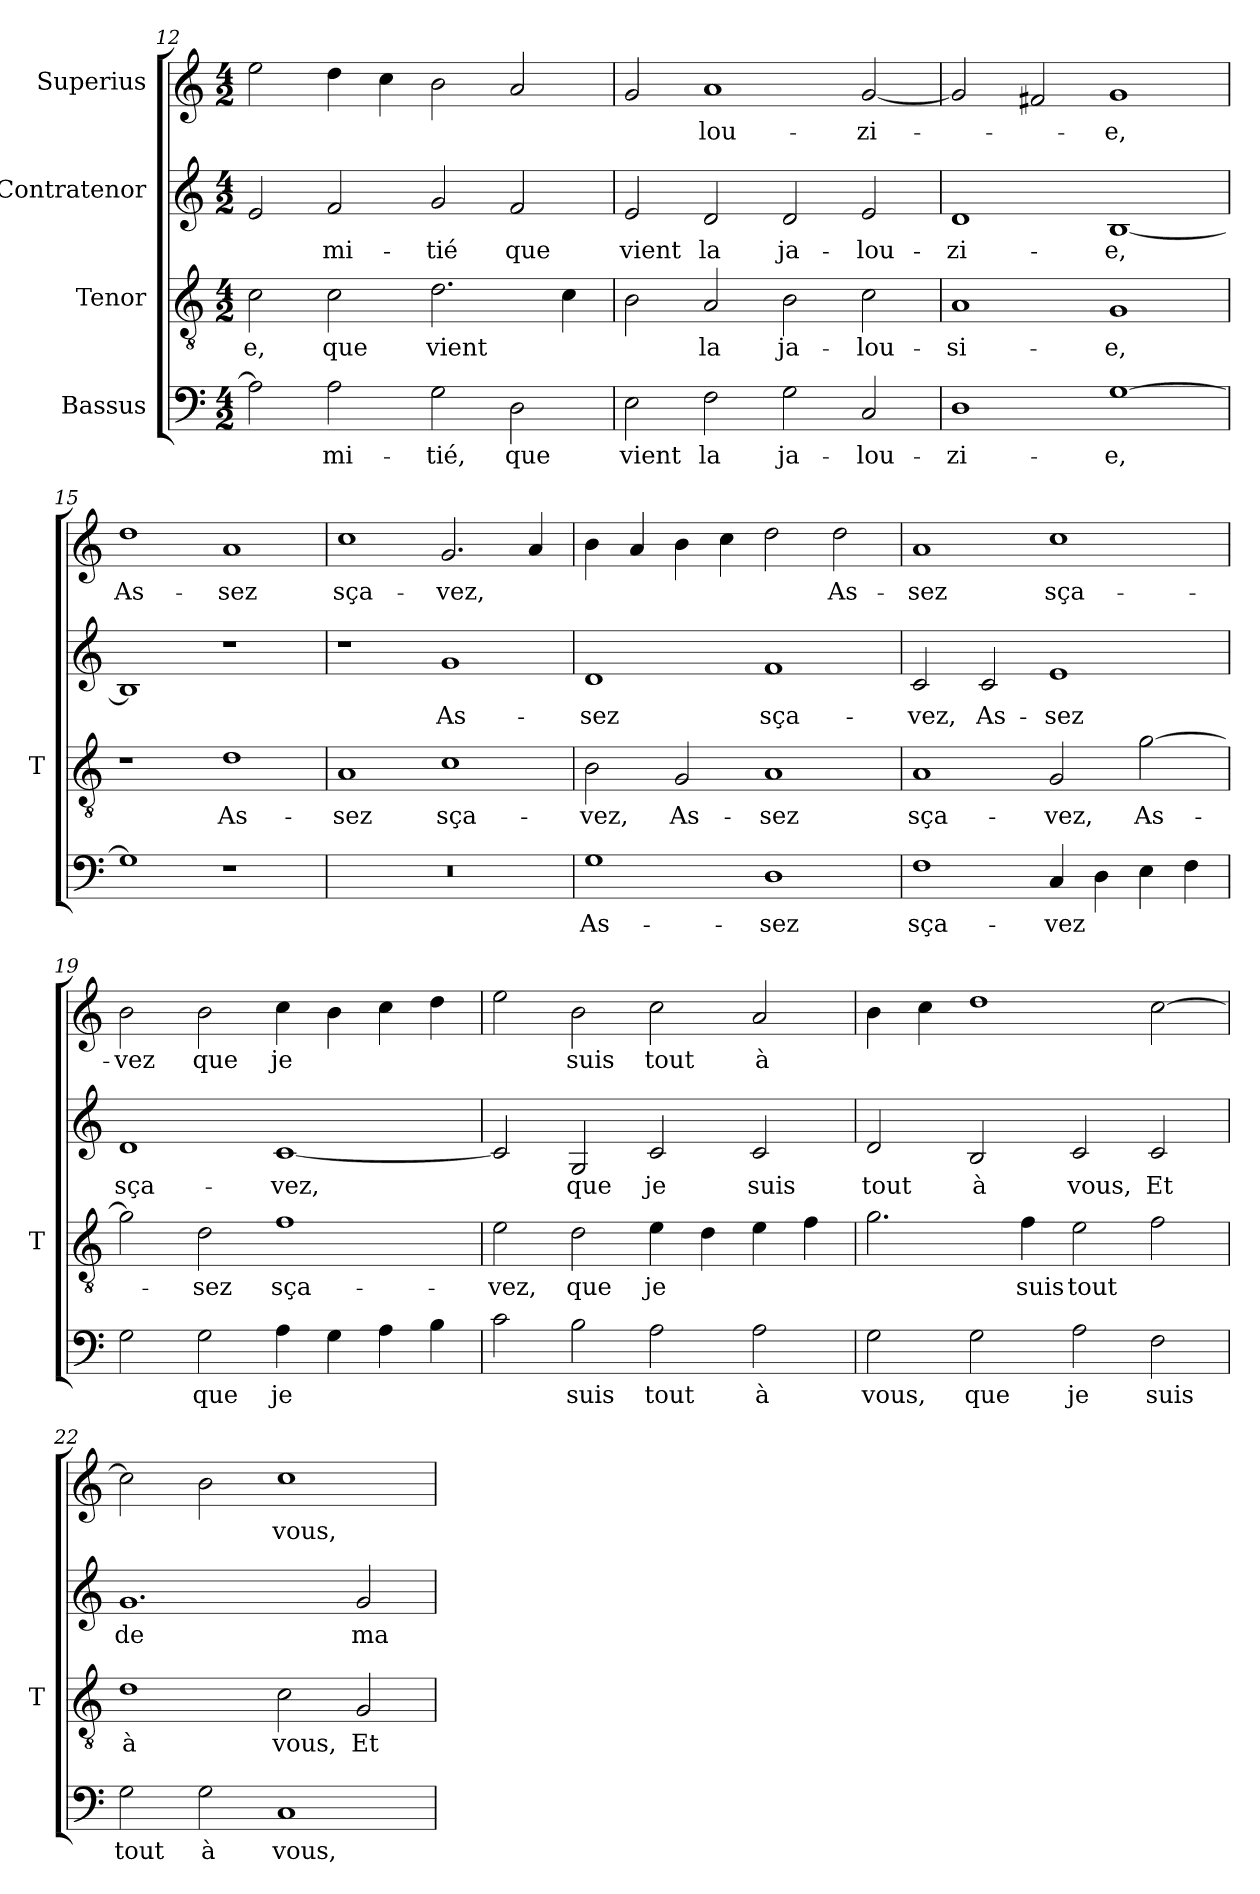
**kern	**text	**kern	**text	**kern	**text	**kern	**text
*part4	*part4	*part3	*part3	*part2	*part2	*part1	*part1
*staff4	*staff4	*staff3	*staff3	*staff2	*staff2	*staff1	*staff1
*I"Bassus	*	*I"Tenor	*	*I"Contratenor	*	*I"Superius	*
*	*	*I'T	*	*	*	*	*
*clefF4	*	*clefGv2	*	*clefG2	*	*clefG2	*
*k[]	*	*k[]	*	*k[]	*	*k[]	*
*M4/2	*	*M4/2	*	*M4/2	*	*M4/2	*
=12	=12	=12	=12	=12	=12	=12	=12
2A]	.	2c	-e,	2e	.	2ee	.
2A	mi-	2c	-que	2f	mi-	4dd	.
.	.	.	.	.	.	4cc	.
2G	-tié,	2.d	-vient	2g	-tié	2b	.
2D	-que	.	.	2f	-que	2a	.
.	.	4c	.	.	.	.	.
=13	=13	=13	=13	=13	=13	=13	=13
2E	-vient	2B	.	2e	-vient	2g	.
2F	-la	2A	-la	2d	-la	1a	lou-
2G	ja-	2B	ja-	2d	ja-	.	.
2C	lou-	2c	lou-	2e	lou-	[2g	zi-
=14	=14	=14	=14	=14	=14	=14	=14
1D	zi-	1A	si-	1d	zi-	2g]	.
.	.	.	.	.	.	2f#X	.
[1G	-e,	1G	-e,	[1B	-e,	1g	-e,
=15	=15	=15	=15	=15	=15	=15	=15
1G]	.	1r	.	1B]	.	1dd	As-
1r	.	1d	As-	1r	.	1a	-sez
=16	=16	=16	=16	=16	=16	=16	=16
0r	.	1A	-sez	1r	.	1cc	sça-
.	.	1c	sça-	1g	As-	2.g	-vez,
.	.	.	.	.	.	4a	.
=17	=17	=17	=17	=17	=17	=17	=17
1G	As-	2B	-vez,	1d	-sez	4b	.
.	.	.	.	.	.	4a	.
.	.	2G	As-	.	.	4b	.
.	.	.	.	.	.	4cc	.
1D	-sez	1A	-sez	1f	sça-	2dd	.
.	.	.	.	.	.	2dd	As-
=18	=18	=18	=18	=18	=18	=18	=18
1F	sça-	1A	sça-	2c	-vez,	1a	-sez
.	.	.	.	2c	As-	.	.
4C	-vez	2G	-vez,	1e	-sez	1cc	sça-
4D	.	.	.	.	.	.	.
4E	.	[2g	As-	.	.	.	.
4F	.	.	.	.	.	.	.
=19	=19	=19	=19	=19	=19	=19	=19
2G	.	2g]	.	1d	sça-	2b	-vez
2G	-que	2d	-sez	.	.	2b	-que
4A	-je	1f	sça-	[1c	-vez,	4cc	-je
4G	.	.	.	.	.	4b	.
4A	.	.	.	.	.	4cc	.
4B	.	.	.	.	.	4dd	.
=20	=20	=20	=20	=20	=20	=20	=20
2c	.	2e	-vez,	2c]	.	2ee	.
2B	-suis	2d	-que	2G	-que	2b	-suis
2A	-tout	4e	-je	2c	-je	2cc	-tout
.	.	4d	.	.	.	.	.
2A	-à	4e	.	2c	-suis	2a	-à
.	.	4f	.	.	.	.	.
=21	=21	=21	=21	=21	=21	=21	=21
2G	-vous,	2.g	.	2d	-tout	4b	.
.	.	.	.	.	.	4cc	.
2G	-que	.	.	2B	-à	1dd	.
.	.	4f	-suis	.	.	.	.
2A	-je	2e	-tout	2c	-vous,	.	.
2F	-suis	2f	.	2c	-Et	[2cc	.
=22	=22	=22	=22	=22	=22	=22	=22
2G	-tout	1d	-à	1.g	-de	2cc]	.
2G	-à	.	.	.	.	2b	.
1C	-vous,	2c	-vous,	.	.	1cc	-vous,
.	.	2G	-Et	2g	-ma	.	.
=	=	=	=	=	=	=	=
*-	*-	*-	*-	*-	*-	*-	*-
